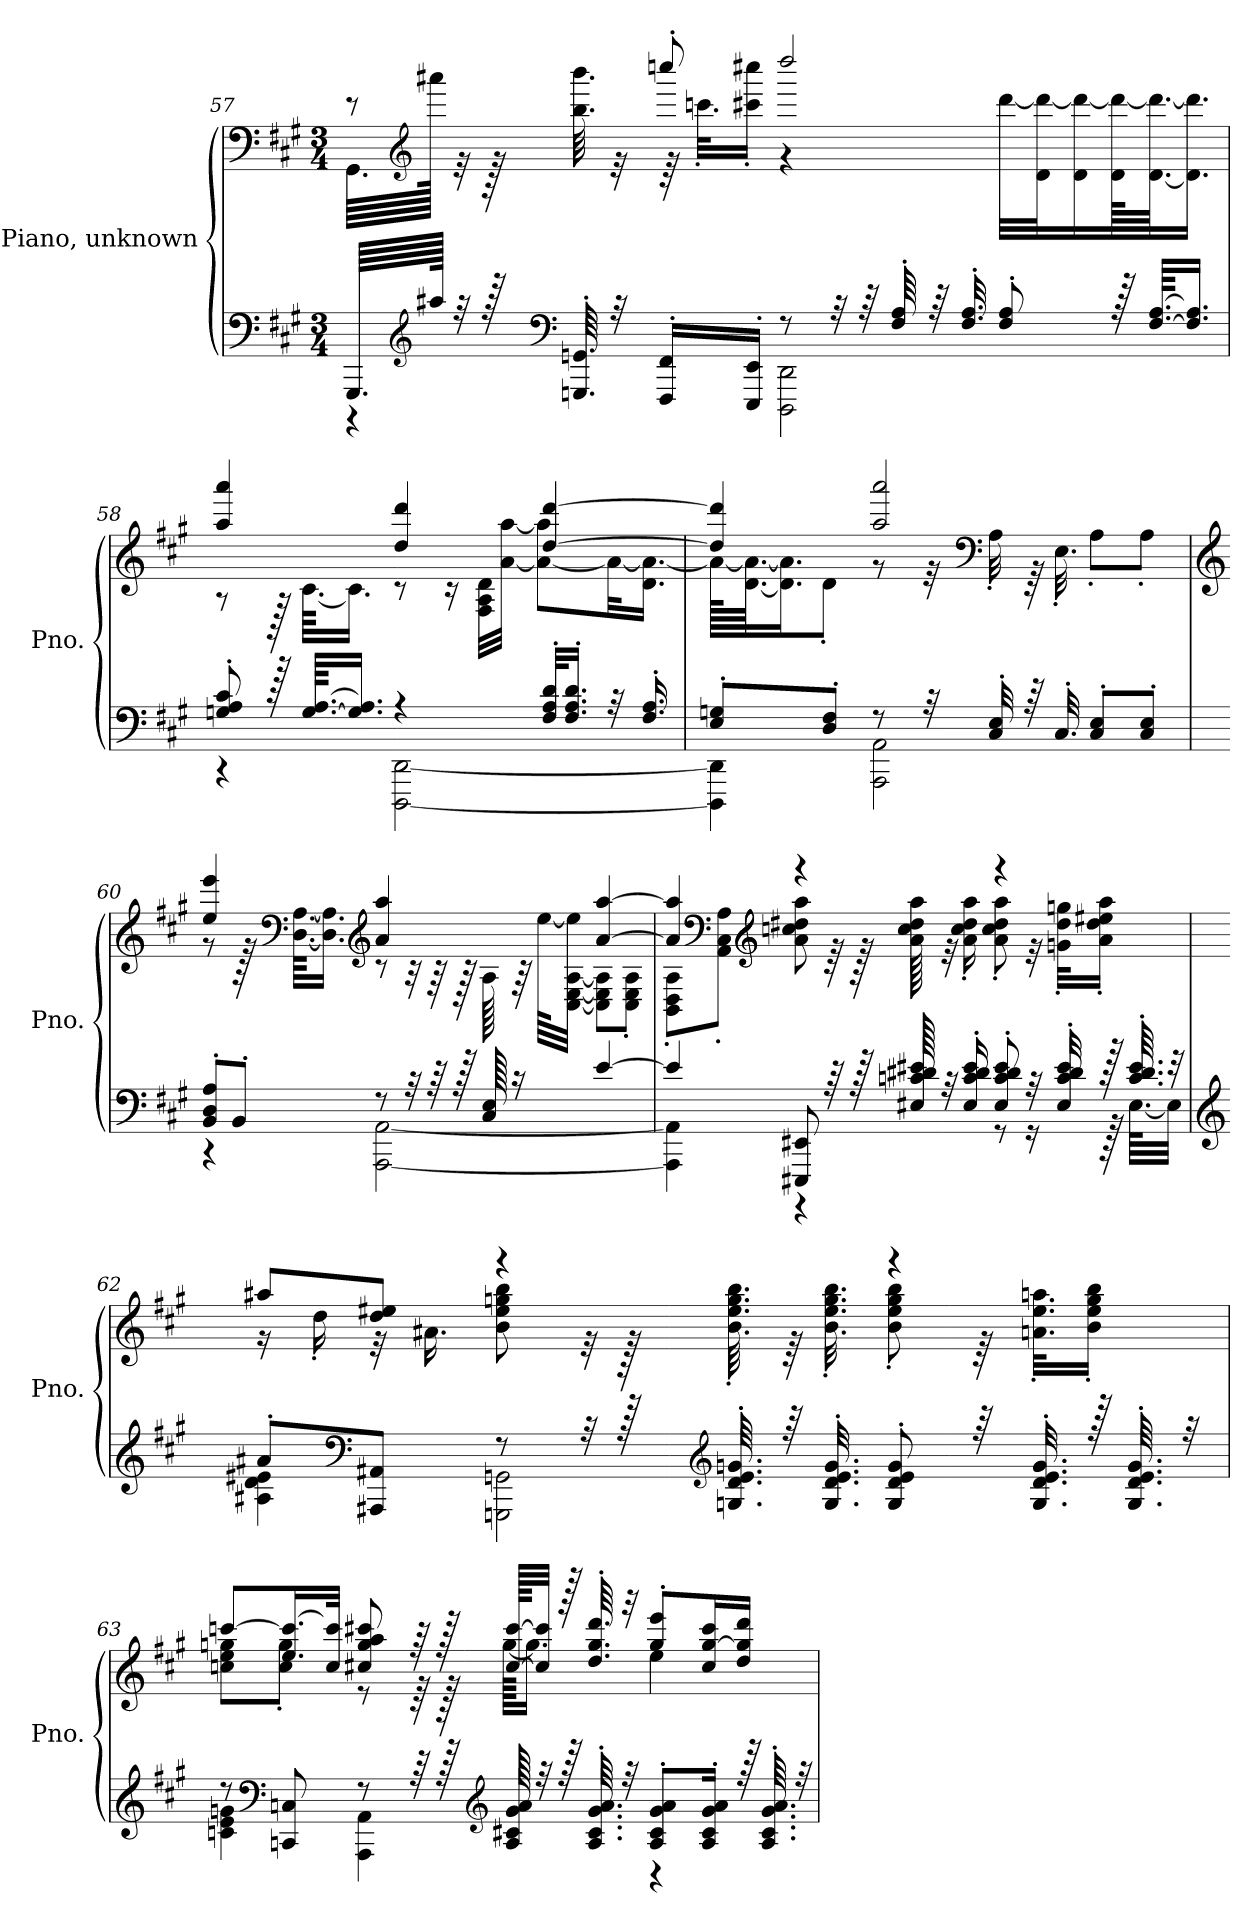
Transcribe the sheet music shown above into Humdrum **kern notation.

**kern	**kern
*part1	*part1
*staff2	*staff1
*I"Piano, unknown	*
*I'Pno.	*
!!LO:LB:g=z
*clefF4	*clefF4
*k[f#c#g#]	*k[f#c#g#]
*M3/4	*M3/4
=57	=57
*^	*^
64.GGG#/LLLL	4r	8r	64.GG#\LLLL
*clefG2	*	*clefG2	*
128aa#X/JJJJk	.	.	128aaa#X\JJJJk
32r	.	.	32r
128r	.	.	128r
*clefF4	*	*	*
64.GGGn/' 64.GGn/'	.	.	64.bb\ 64.bbb\
32r	.	.	32r
16FFF#/' 16FF#/'LL	.	8ccccn'/	64r
.	.	.	32.cccn'\KLL
16EEE/' 16EE/'JJ	.	.	16ccc#X\' 16cccc#X\'JJ
8r	2DDD\ 2DD\	2dddd/	4r
32r	.	.	.
64r	.	.	.
64F#/' 64A/'	.	.	.
64r	.	.	.
32.F#/' 32.A/'	.	.	.
8F#/' 8A/'	.	.	[32ddd\LLL
.	.	.	32d\ 32ddd\_J
.	.	.	16d\ 16ddd\_
128r	.	.	128d\ 128ddd\_KLL
[64.F#/ [64.A/KKLL	.	.	[64.d\ 64.ddd\_JJ
16.F#/] 16.A/]JJ	.	.	16.d\] 16.ddd\]JJ
!!LO:PB:g=z	!!
=58	=58	=58	=58
8Gn/' 8A/' 8c#/'	4r	4aa/ 4aaa/	8r
128r	.	.	128r
[64.G/ [64.A/KKLL	.	.	[64.c#\KKLL
16.G/] 16.A/]JJ	.	.	16.c#\JJ]
4r	[2DDD\ [2DD\	4dd/ 4ddd/	8r
.	.	.	16r
.	.	.	32F#\ 32A\ 32d\LLL
.	.	.	[32a\ [32aa\JJJ
32F#/' 32A/' 32d/'KLL	.	[4dd/ [4ddd/	8a\_ 8aa\]L
16.F#/' 16.A/' 16.d/'JJ	.	.	.
32r	.	.	32a\KL_
16.F#/' 16.A/'	.	.	16.d\ 16.a\_JJ
=59	=59	=59	=59
8E/' 8Gn/'L	4DDD\] 4DD\]	4dd/] 4ddd/]	128a\KLLLL_
.	.	.	[64.d\ 64.a\_JJ
.	.	.	16.d\] 16.a\]J
8D/' 8F#/'J	.	.	8d'\J
8r	2AAA\ 2AA\	2aa/ 2aaa/	8r
32r	.	.	32r
*	*	*clefF4	*
32C#/' 32E/'	.	.	32A'\
64r	.	.	64r
32.C#'/	.	.	32.E'\
8C#/' 8E/'L	.	.	8A'\L
8C#/' 8E/'J	.	.	8A'\J
!!LO:LB:g=z	!!
=60	=60	=60	=60
*	*	*clefG2	*
8BB/' 8D/' 8A/'L	4r	4ee/ 4eee/	8r
8BB'/J	.	.	128r
*	*	*clefF4	*
.	.	.	[64.D\ [64.A\KKLL
.	.	.	16.D\] 16.A\]JJ
*	*	*clefG2	*
8r	[2AAA\ [2AA\	4a/ 4aa/	8r
32r	.	.	32r
64r	.	.	64r
128r	.	.	128r
128C#/ 128E/	.	.	128A\
16r	.	.	64r
.	.	.	[64ee\KLLL
.	.	.	[32C#\ [32E\ [32A\ 32ee\]JJJ
[4e/	.	[4a/ [4aa/	8C#\] 8E\] 8A\]L
.	.	.	8C#\' 8E\' 8A\'J
!!LO:LB:g=z	!!
=61	=61	=61	=61
4e/]	4AAA\] 4AA\]	4a/] 4aa/]	8BB\' 8D\' 8A\'L
*	*	*clefF4	*
.	.	.	8AA\' 8C#\' 8A\'J
*	*	*clefG2	*
8EEE#X/ 8EE#X/	4r	4r	8a\ 8ccn\ 8dd#X\ 8aa\
64r	.	.	64r
128r	.	.	128r
128E#X/ 128cn/ 128d#X/ 128e#X/	.	.	128a\ 128cc\ 128dd#\ 128aa\
32r	.	.	32r
16E#/' 16c/' 16d#/' 16e#/'	.	.	16a\' 16cc\' 16dd#\' 16aa\'
8E#/' 8c/' 8d#/' 8e#/'	8r	4r	8a\' 8cc\' 8dd#\' 8aa\'
32r	16r	.	32r
32E#/' 32c/' 32d#/' 32e#/'	.	.	32gn\' 32dd#\' 32ggn\'KLL
128r	128r	.	16a\' 16dd#\' 16ee#X\' 16aa\'JJ
64.c/' 64.d#/' 64.e#/'	[64.E#\KLLL	.	.
32r	32E#\JJJ]	.	.
!!LO:LB:g=z	!!
=62	=62	=62	=62
*clefG2	*	*	*
8a#X'/L	4A#X\ 4d\ 4e#X\	8aa#X/L	16r
.	.	.	16dd'\
*clefF4	*	*	*
8AAA#X/ 8AA#X/J	.	8dd/ 8ee#X/J	32r
.	.	.	16.a#X\
8r	2GGGn\ 2GGn\	4r	8b\ 8ee#\ 8ggn\ 8bb\
32r	.	.	32r
128r	.	.	128r
*clefG2	*	*	*
64.Gn/' 64.d/' 64.e#/' 64.gn/'	.	.	64.b\' 64.ee#\' 64.gg\' 64.bb\'
64r	.	.	64r
32.G/' 32.d/' 32.e#/' 32.g/'	.	.	32.b\' 32.ee#\' 32.gg\' 32.bb\'
8G/' 8d/' 8e#/' 8g/'	.	4r	8b\' 8ee#\' 8gg\' 8bb\'
64r	.	.	64r
32.G/' 32.d/' 32.e#/' 32.g/'	.	.	32.an\' 32.ee#\' 32.aan\'KLL
128r	.	.	16b\' 16ee#\' 16gg\' 16bb\'JJ
64.G/' 64.d/' 64.e#/' 64.g/'	.	.	.
32r	.	.	.
!!LO:LB:g=z	!!
=63	=63	=63	=63
8r	4cn\ 4e\ 4gn\	[8cccn/L	8ccn\ 8ee\ 8ggn\L
*clefF4	*	*	*
8CCn/ 8Cn/	.	16.ee/ 16.ccc/_L	8cc\' 8gg\'J
.	.	32cc/ 32ccc/]JJk	.
8r	4AAA\ 4AA\	8cc#X/ 8gg/ 8aa/ 8ccc#X/	8r
64r	.	64r	64r
128r	.	128r	128r
*clefG2	*	*	*
128A/ 128c#X/ 128g/ 128a/	.	[128cc#/ [128ccc#/KKLLL	[128gg\KKKLL
32r	.	32cc#/] 32ccc#/]JJJ	16.gg\JJ]
128r	.	128r	.
64.A/' 64.c#/' 64.g/' 64.a/'	.	64.dd/' 64.gg/' 64.ddd/'	.
32r	.	32r	.
8A/' 8c#/' 8g/' 8a/'L	4r	8gg/' 8eee/'L	4ee\
16A/' 16c#/' 16g/' 16a/'Jk	.	16cc#/ [16gg/ 16ccc#/L	.
128r	.	16dd/ 16gg/] 16ddd/JJ	.
64.A/' 64.c#/' 64.g/' 64.a/'	.	.	.
32r	.	.	.
*v	*v	*	*
*	*v	*v
=	=
*-	*-
